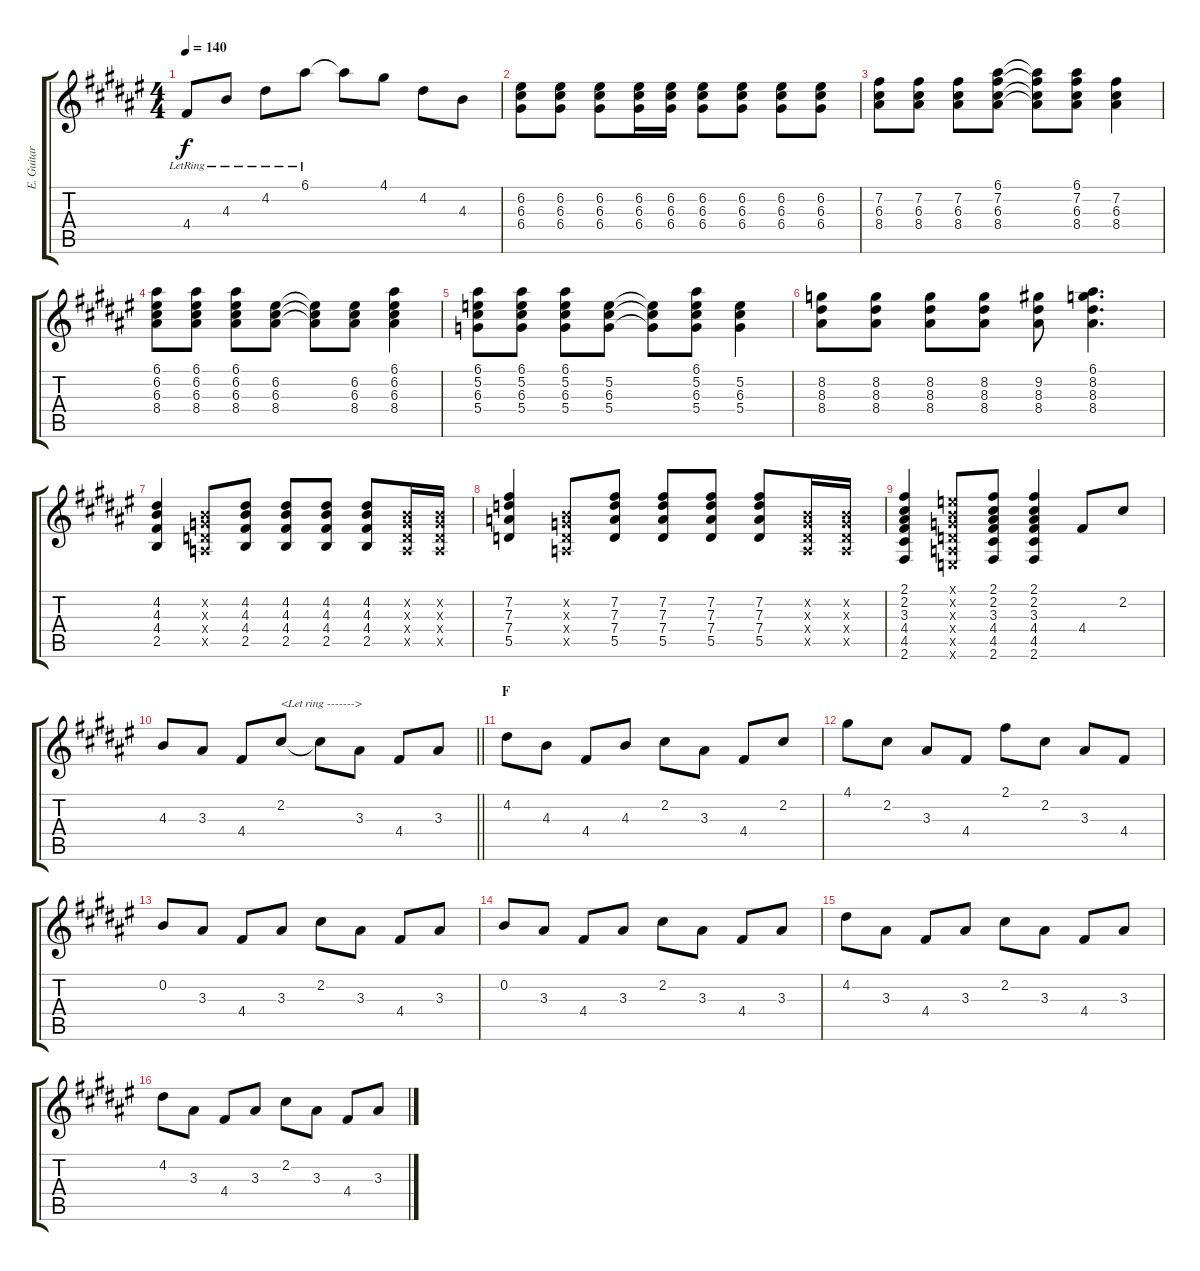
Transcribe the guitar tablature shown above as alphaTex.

\track ("E. Guitar I" "E. Guitar ") {instrument overdrivenguitar}
\staff {score tabs}
\tuning (E4 B3 G3 D3 A2 E2) {hide}
\ts (4 4)
\tempo 140
\clef g2
\ks f#
4.4{lr}.8{dy f} 4.3{lr}.8 4.2{lr}.8 6.1{lr}.8 6.1{t}.8 4.1.8 4.2.8 4.3.8 |
(6.2 6.3 6.4).8 (6.2 6.3 6.4).8 (6.2 6.3 6.4).8 (6.2 6.3 6.4).16 (6.2 6.3 6.4).16 (6.2 6.3 6.4).8 (6.2 6.3 6.4).8 (6.2 6.3 6.4).8 (6.2 6.3 6.4).8 |
(7.2 6.3 8.4).8 (7.2 6.3 8.4).8 (7.2 6.3 8.4).8 (6.1 7.2 6.3 8.4).8 (6.1{t} 7.2{t} 6.3{t} 8.4{t}).8 (6.1 7.2 6.3 8.4).8 (7.2 6.3 8.4).4 |
(6.1 6.2 6.3 8.4).8 (6.1 6.2 6.3 8.4).8 (6.1 6.2 6.3 8.4).8 (6.2 6.3 8.4).8 (6.2{t} 6.3{t} 8.4{t}).8 (6.2 6.3 8.4).8 (6.1 6.2 6.3 8.4).4 |
(6.1 5.2 6.3 5.4).8 (6.1 5.2 6.3 5.4).8 (6.1 5.2 6.3 5.4).8 (5.2 6.3 5.4).8 (5.2{t} 6.3{t} 5.4{t}).8 (6.1 5.2 6.3 5.4).8 (5.2 6.3 5.4).4 |
(8.2 8.3 8.4).8 (8.2 8.3 8.4).8 (8.2 8.3 8.4).8 (8.2 8.3 8.4).8 (9.2 8.3 8.4).8 (6.1 8.2 8.3 8.4).4{d} |
(4.2 4.3 4.4 2.5).4 (0.2{x} 0.3{x} 0.4{x} 0.5{x}).8 (4.2 4.3 4.4 2.5).8 (4.2 4.3 4.4 2.5).8 (4.2 4.3 4.4 2.5).8 (4.2 4.3 4.4 2.5).8 (0.2{x} 0.3{x} 0.4{x} 0.5{x}).16 (0.2{x} 0.3{x} 0.4{x} 0.5{x}).16 |
(7.2 7.3 7.4 5.5).4 (0.2{x} 0.3{x} 0.4{x} 0.5{x}).8 (7.2 7.3 7.4 5.5).8 (7.2 7.3 7.4 5.5).8 (7.2 7.3 7.4 5.5).8 (7.2 7.3 7.4 5.5).8 (0.2{x} 0.3{x} 0.4{x} 0.5{x}).16 (0.2{x} 0.3{x} 0.4{x} 0.5{x}).16 |
(2.1 2.2 3.3 4.4 4.5 2.6).4 (0.1{x} 0.2{x} 0.3{x} 0.4{x} 0.5{x} 0.6{x}).8 (2.1 2.2 3.3 4.4 4.5 2.6).8 (2.1 2.2 3.3 4.4 4.5 2.6).4 4.4.8 2.2.8 |
\barLineRight lightlight
4.3.8 3.3.8 4.4.8 2.2.8{txt "<Let ring ------->"} 2.2{t}.8 3.3.8 4.4.8 3.3.8 |
\section ("" "F")
4.2.8 4.3.8 4.4.8 4.3.8 2.2.8 3.3.8 4.4.8 2.2.8 |
4.1.8 2.2.8 3.3.8 4.4.8 2.1.8 2.2.8 3.3.8 4.4.8 |
0.2.8 3.3.8 4.4.8 3.3.8 2.2.8 3.3.8 4.4.8 3.3.8 |
0.2.8 3.3.8 4.4.8 3.3.8 2.2.8 3.3.8 4.4.8 3.3.8 |
4.2.8 3.3.8 4.4.8 3.3.8 2.2.8 3.3.8 4.4.8 3.3.8 |
4.2.8 3.3.8 4.4.8 3.3.8 2.2.8 3.3.8 4.4.8 3.3.8
